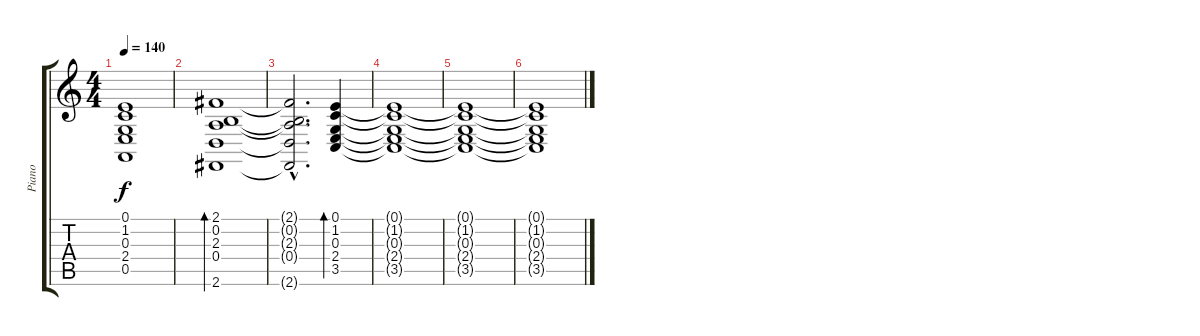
\track ("Piano" "Piano") {instrument acousticgrandpiano}
\staff {score tabs}
\tuning (E4 B3 G3 D3 A2 E2) {hide}
\ts (4 4)
\tempo 140
\clef g2
\ks c
(0.1{t} 1.2{t} 0.3{t} 2.4{t} 0.5{t}).1{dy f} |
(2.1 0.2 2.3 0.4 2.6).1{bd 60} |
(2.1{hac t} 0.2{hac t} 2.3{hac t} 0.4{hac t} 2.6{hac t}).2{d} (0.1 1.2 0.3 2.4 3.5).4{bd 60} |
(0.1{t} 1.2{t} 0.3{t} 2.4{t} 3.5{t}).1 |
(0.1{t} 1.2{t} 0.3{t} 2.4{t} 3.5{t}).1 |
(0.1{t} 1.2{t} 0.3{t} 2.4{t} 3.5{t}).1
